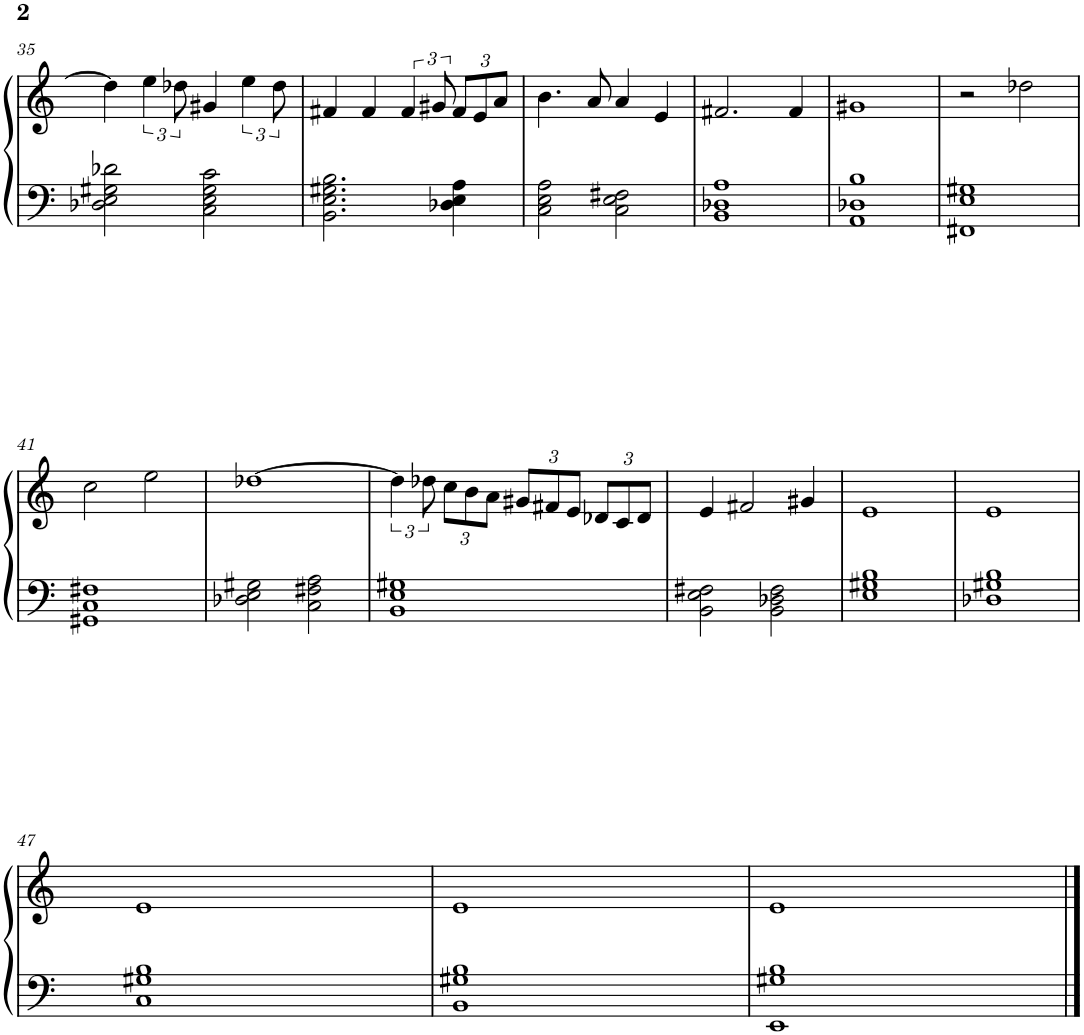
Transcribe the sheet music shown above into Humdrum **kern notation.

**kern	**kern
*part1	*part1
*staff2	*staff1
*I"Piano	*
*I'Pia.	*
!!LO:PB:g=z
*clefF4	*clefG2
*k[]	*k[]
*M4/4	*M4/4
=35	=35
2D-X\ 2E\ 2G#X\ 2d-X\	4dd-\]
.	6ee\
.	12dd-X\
2C\ 2E\ 2G#\ 2c\	4g#X/
.	6ee\
.	12dd-\
=36	=36
2.BB\ 2.E\ 2.G#X\ 2.B\	4f#X/
.	4f#/
.	6f#/
.	12g#X/
*	*Xbrackettup
4D-X\ 4E\ 4A\	12f#/L
.	12e/
.	12a/J
=37	=37
2C\ 2E\ 2A\	4.b\
.	8a/
2C\ 2E\ 2F#X\	4a/
.	4e/
=38	=38
1BB 1D-X 1A	2.f#X/
.	4f#/
=39	=39
1AA 1D-X 1B	1g#X
=40	=40
1FF#X 1E 1G#X	2r
.	2dd-X\
!!LO:LB:g=z
=41	=41
1GG#X 1C 1F#X	2cc\
.	2ee\
=42	=42
2D-X\ 2E\ 2G#X\	[1dd-X
2C\ 2F#X\ 2A\	.
=43	=43
*	*brackettup
1BB 1E 1G#X	6dd-\]
.	12dd-X\
*	*Xbrackettup
.	12cc\L
.	12b\
.	12a\J
.	12g#X/L
.	12f#X/
.	12e/J
.	12d-X/L
.	12c/
.	12d-/J
=44	=44
2BB\ 2E\ 2F#X\	4e/
.	2f#X/
2BB\ 2D-X\ 2F#\	.
.	4g#X/
=45	=45
1E 1G#X 1B	1e
=46	=46
1D-X 1G#X 1B	1e
!!LO:LB:g=z
=47	=47
1C 1G#X 1B	1e
=48	=48
1BB 1G#X 1B	1e
=49	=49
1EE 1G#X 1B	1e
==	==
*-	*-
